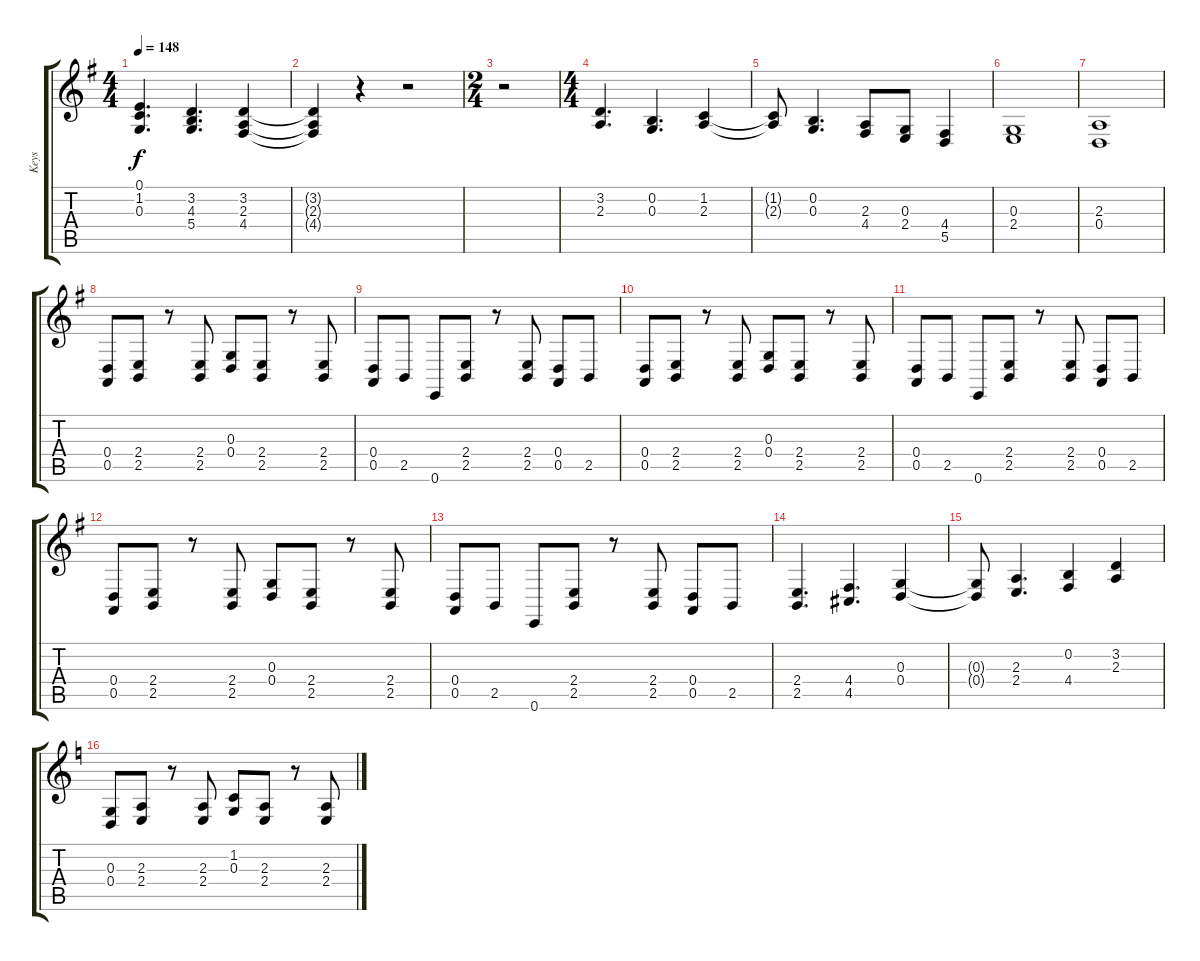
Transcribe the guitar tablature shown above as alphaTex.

\track ("Keys" "Keys") {instrument churchorgan}
\staff {score tabs}
\tuning (E4 B3 G3 D3 A2 E2) {hide}
\ts (4 4)
\tempo 148
\clef g2
\ks eminor
(0.1 1.2 0.3).4{d dy f} (3.2 4.3 5.4).4{d} (3.2 2.3 4.4).4 |
(3.2{t} 2.3{t} 4.4{t}).4 r.4 r.2 |
\ts (2 4)
r.2 |
\ts (4 4)
(3.2 2.3).4{d} (0.2 0.3).4{d} (1.2 2.3).4 |
(1.2{t} 2.3{t}).8 (0.2 0.3).4{d} (2.3 4.4).8 (0.3 2.4).8 (4.4 5.5).4 |
(0.3 2.4).1 |
(2.3 0.4).1 |
(0.4 0.5).8 (2.4 2.5).8 r.8 (2.4 2.5).8 (0.3 0.4).8 (2.4 2.5).8 r.8 (2.4 2.5).8 |
(0.4 0.5).8 2.5.8 0.6.8 (2.4 2.5).8 r.8 (2.4 2.5).8 (0.4 0.5).8 2.5.8 |
(0.4 0.5).8 (2.4 2.5).8 r.8 (2.4 2.5).8 (0.3 0.4).8 (2.4 2.5).8 r.8 (2.4 2.5).8 |
(0.4 0.5).8 2.5.8 0.6.8 (2.4 2.5).8 r.8 (2.4 2.5).8 (0.4 0.5).8 2.5.8 |
(0.4 0.5).8 (2.4 2.5).8 r.8 (2.4 2.5).8 (0.3 0.4).8 (2.4 2.5).8 r.8 (2.4 2.5).8 |
(0.4 0.5).8 2.5.8 0.6.8 (2.4 2.5).8 r.8 (2.4 2.5).8 (0.4 0.5).8 2.5.8 |
(2.4 2.5).4{d} (4.4 4.5).4{d} (0.3 0.4).4 |
(0.3{t} 0.4{t}).8 (2.3 2.4).4{d} (0.2 4.4).4 (3.2 2.3).4 |
\ks aminor
(0.3 0.4).8 (2.3 2.4).8 r.8 (2.3 2.4).8 (1.2 0.3).8 (2.3 2.4).8 r.8 (2.3 2.4).8
